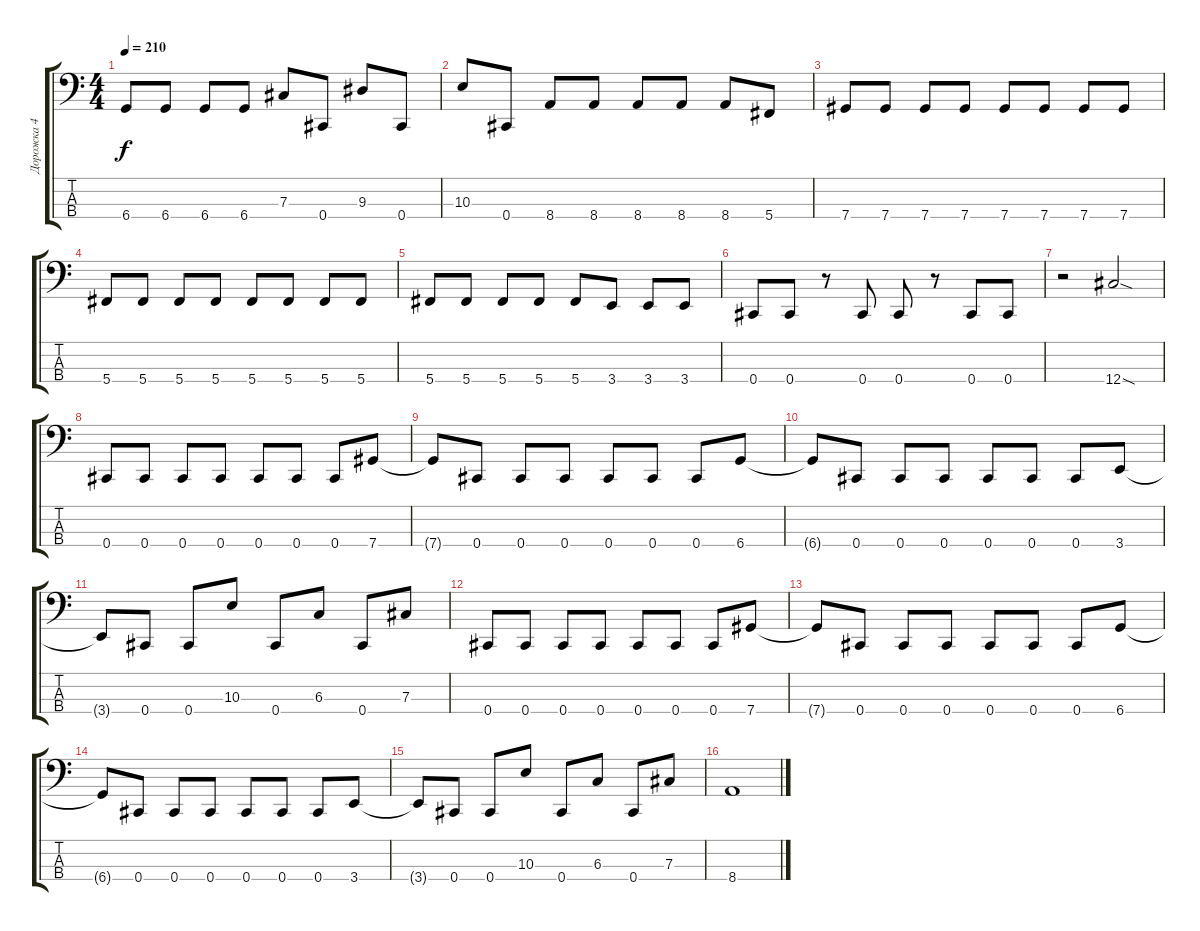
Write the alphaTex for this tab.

\track ("Дорожка 4" "Дорожка 4") {instrument electricbasspick}
\staff {score tabs}
\tuning (E2 B1 Gb1 Db1) {hide}
\ts (4 4)
\tempo 210
\clef f4
\ks c
6.4.8{dy f} 6.4.8 6.4.8 6.4.8 7.3.8 0.4.8 9.3.8 0.4.8 |
10.3.8 0.4.8 8.4.8 8.4.8 8.4.8 8.4.8 8.4.8 5.4.8 |
7.4.8 7.4.8 7.4.8 7.4.8 7.4.8 7.4.8 7.4.8 7.4.8 |
5.4.8 5.4.8 5.4.8 5.4.8 5.4.8 5.4.8 5.4.8 5.4.8 |
5.4.8 5.4.8 5.4.8 5.4.8 5.4.8 3.4.8 3.4.8 3.4.8 |
0.4.8 0.4.8 r.8 0.4.8 0.4.8 r.8 0.4.8 0.4.8 |
r.2 12.4{sod}.2 |
0.4.8 0.4.8 0.4.8 0.4.8 0.4.8 0.4.8 0.4.8 7.4.8 |
7.4{t}.8 0.4.8 0.4.8 0.4.8 0.4.8 0.4.8 0.4.8 6.4.8 |
6.4{t}.8 0.4.8 0.4.8 0.4.8 0.4.8 0.4.8 0.4.8 3.4.8 |
3.4{t}.8 0.4.8 0.4.8 10.3.8 0.4.8 6.3.8 0.4.8 7.3.8 |
0.4.8 0.4.8 0.4.8 0.4.8 0.4.8 0.4.8 0.4.8 7.4.8 |
7.4{t}.8 0.4.8 0.4.8 0.4.8 0.4.8 0.4.8 0.4.8 6.4.8 |
6.4{t}.8 0.4.8 0.4.8 0.4.8 0.4.8 0.4.8 0.4.8 3.4.8 |
3.4{t}.8 0.4.8 0.4.8 10.3.8 0.4.8 6.3.8 0.4.8 7.3.8 |
8.4.1
